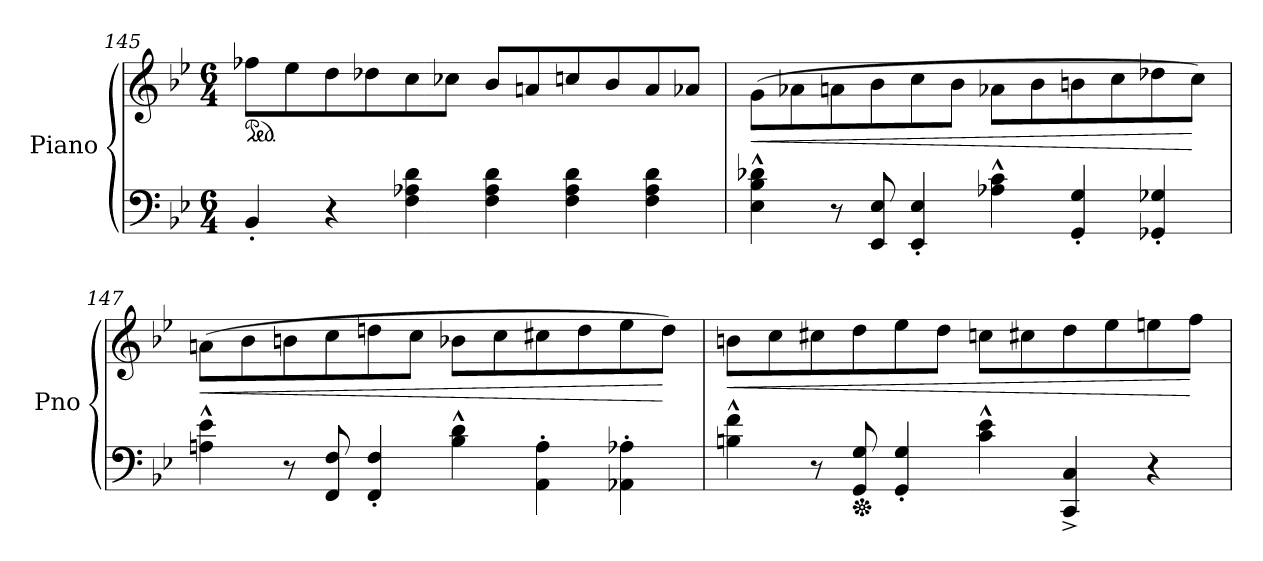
**kern	**kern	**dynam
*part1	*part1	*part1
*staff2	*staff1	*staff1/2
*I"Piano	*	*
*I'Pno	*	*
!!LO:LB:g=z
*clefF4	*clefG2	*
*k[b-e-]	*k[b-e-]	*
*B-:	*B-:	*
*M6/4	*M6/4	*
*	*ped	*
=145	=145	=145
4BB-'</	8ff-X\L	.
.	8ee-\	.
4r	8dd\	.
.	8dd-X\	.
4F\ 4A-X\ 4d\	8cc\	.
.	8cc-X\J	.
4F\ 4A-\ 4d\	8b-/L	.
.	8an/	.
4F\ 4A-\ 4d\	8ccn/	.
.	8b-/	.
4F\ 4A-\ 4d\	8a/	.
.	8a-X/J	.
=146	=146	=146
!	!	!LO:HP:b
4E-\^^> 4B-\^^> 4d-X\^^>	(<8g\L	<
.	8a-X\	.
8r	8an\	.
8EE-/ 8E-/	8b-\	.
4EE-/'< 4E-/'<	8cc\	.
.	8b-\J	.
4A-X\^^> 4c\^^>	8a-X\L	.
.	8b-\	.
4GG/'< 4G/'<	8bn\	.
.	8cc\	.
4GG-X/'< 4G-X/'<	8dd-X\	.
.	8cc\J)	[
=147	=147	=147
!	!	!LO:HP:b
4An\^^> 4e-\^^>	(>8an\L	<
.	8b-\	.
8r	8bn\	.
8FF/ 8F/	8cc\	.
4FF/'< 4F/'<	8ddn\	.
.	8cc\J	.
4B-\^^> 4d\^^>	8b-X\L	.
.	8cc\	.
4AA\'> 4A\'>	8cc#X\	.
.	8dd\	.
4AA-X\'> 4A-X\'>	8ee-\	.
.	8dd\J)	[
!!LO:LB:g=z
=148	=148	=148
!	!	!LO:HP:b
4Bn\^^> 4f\^^>	8bn\L	<
.	8cc\	.
8r	8cc#X\	.
*Xped	*	*
8GG/ 8G/	8dd\	.
4GG/'< 4G/'<	8ee-\	.
.	8dd\J	.
4c\^^> 4e-\^^>	8ccn\L	.
.	8cc#X\	.
4CC/^< 4C/^<	8dd\	.
.	8ee-\	.
4r	8een\	.
.	8ff\J	[
=	=	=
*-	*-	*-
